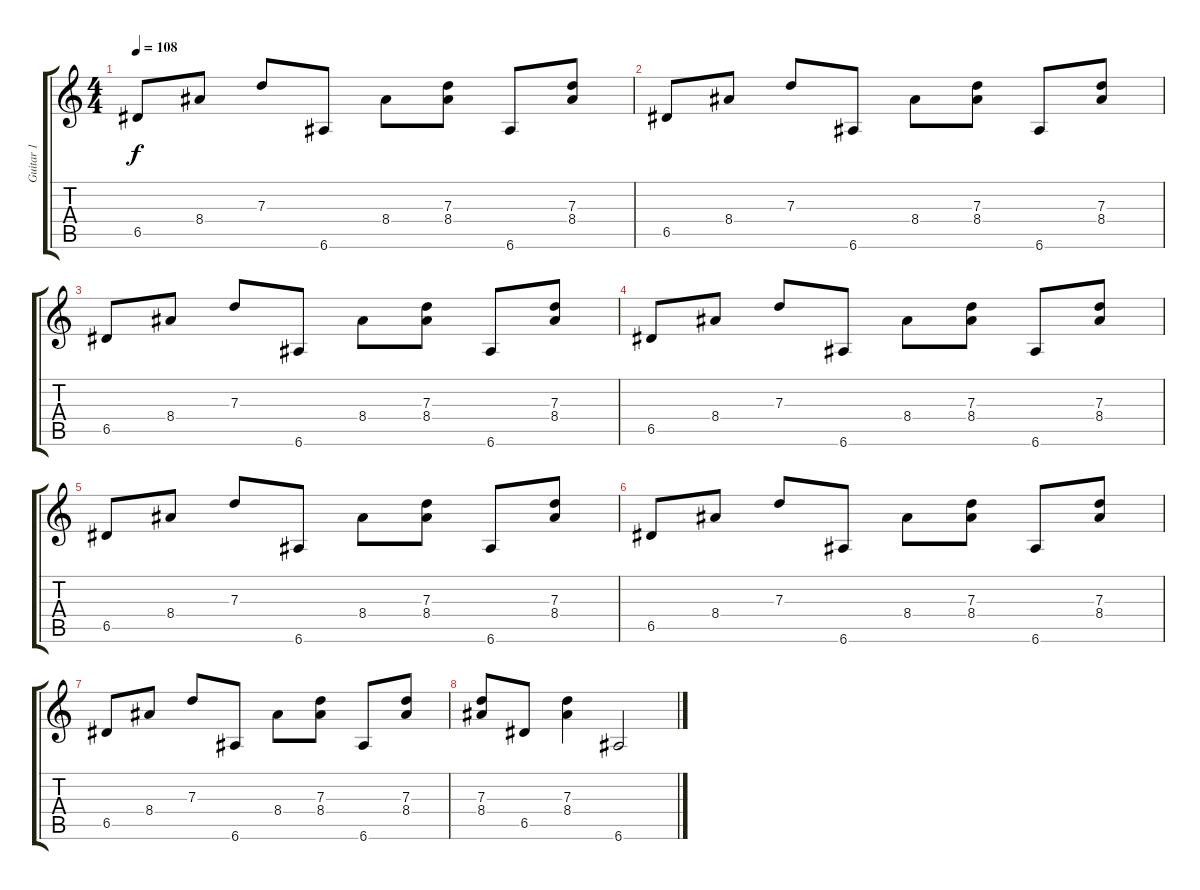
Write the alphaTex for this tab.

\track ("Guitar 1" "Guitar 1") {instrument acousticguitarnylon}
\staff {score tabs}
\tuning (E4 B3 G3 D3 A2 E2) {hide}
\ts (4 4)
\tempo 108
\clef g2
\ks c
6.5.8{dy f} 8.4.8 7.3.8 6.6.8 8.4.8 (7.3 8.4).8 6.6.8 (7.3 8.4).8 |
6.5.8 8.4.8 7.3.8 6.6.8 8.4.8 (7.3 8.4).8 6.6.8 (7.3 8.4).8 |
6.5.8 8.4.8 7.3.8 6.6.8 8.4.8 (7.3 8.4).8 6.6.8 (7.3 8.4).8 |
6.5.8 8.4.8 7.3.8 6.6.8 8.4.8 (7.3 8.4).8 6.6.8 (7.3 8.4).8 |
6.5.8 8.4.8 7.3.8 6.6.8 8.4.8 (7.3 8.4).8 6.6.8 (7.3 8.4).8 |
6.5.8 8.4.8 7.3.8 6.6.8 8.4.8 (7.3 8.4).8 6.6.8 (7.3 8.4).8 |
6.5.8 8.4.8 7.3.8 6.6.8 8.4.8 (7.3 8.4).8 6.6.8 (7.3 8.4).8 |
(7.3 8.4).8 6.5.8 (7.3 8.4).4 6.6.2
